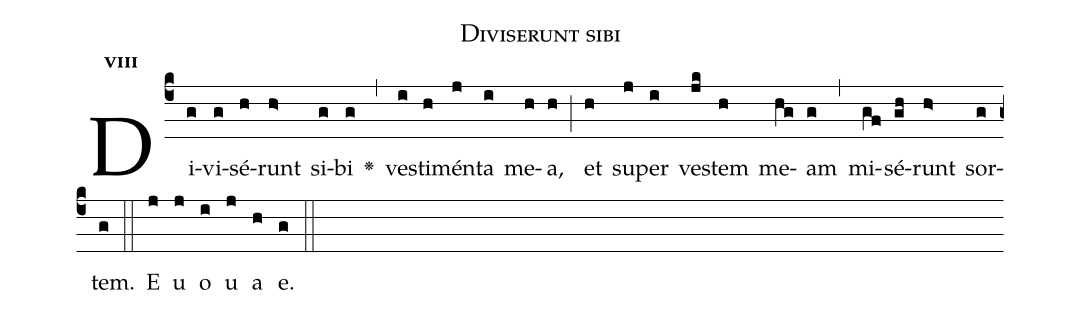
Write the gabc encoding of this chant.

name:Diviserunt sibi;
office-part:Antiphona;
mode:8;
%%
initial-style: 1;
name: Diviserunt sibi;
book: Calithes.it;
occasion: Hebdomada Sancta Feria VI in Passione Domini;
office-part: Officium Lectionis Ant 2;
user-notes: ;
commentary: ;
annotation: 8g;
centering-scheme: english;
fontsize: 12;
font: OFLSortsMillGoudy;
height: 11;
width: 4.5;
%%
(c4) Di(g)vi(g)sé(h)runt(h>) si(g)bi(g) <v>\greheightstar</v>(,) ve(i)sti(h)mén(j)ta(i) me(h)a,(h) (;) et(h) su(j)per(i) ve(jk)stem(h) me(hg)am(g) (,) mi(gf)sé(gh)runt(h>) sor(g)tem.(g) (::) E(j) u(j) o(i) u(j) a(h) e.(g) (::)
